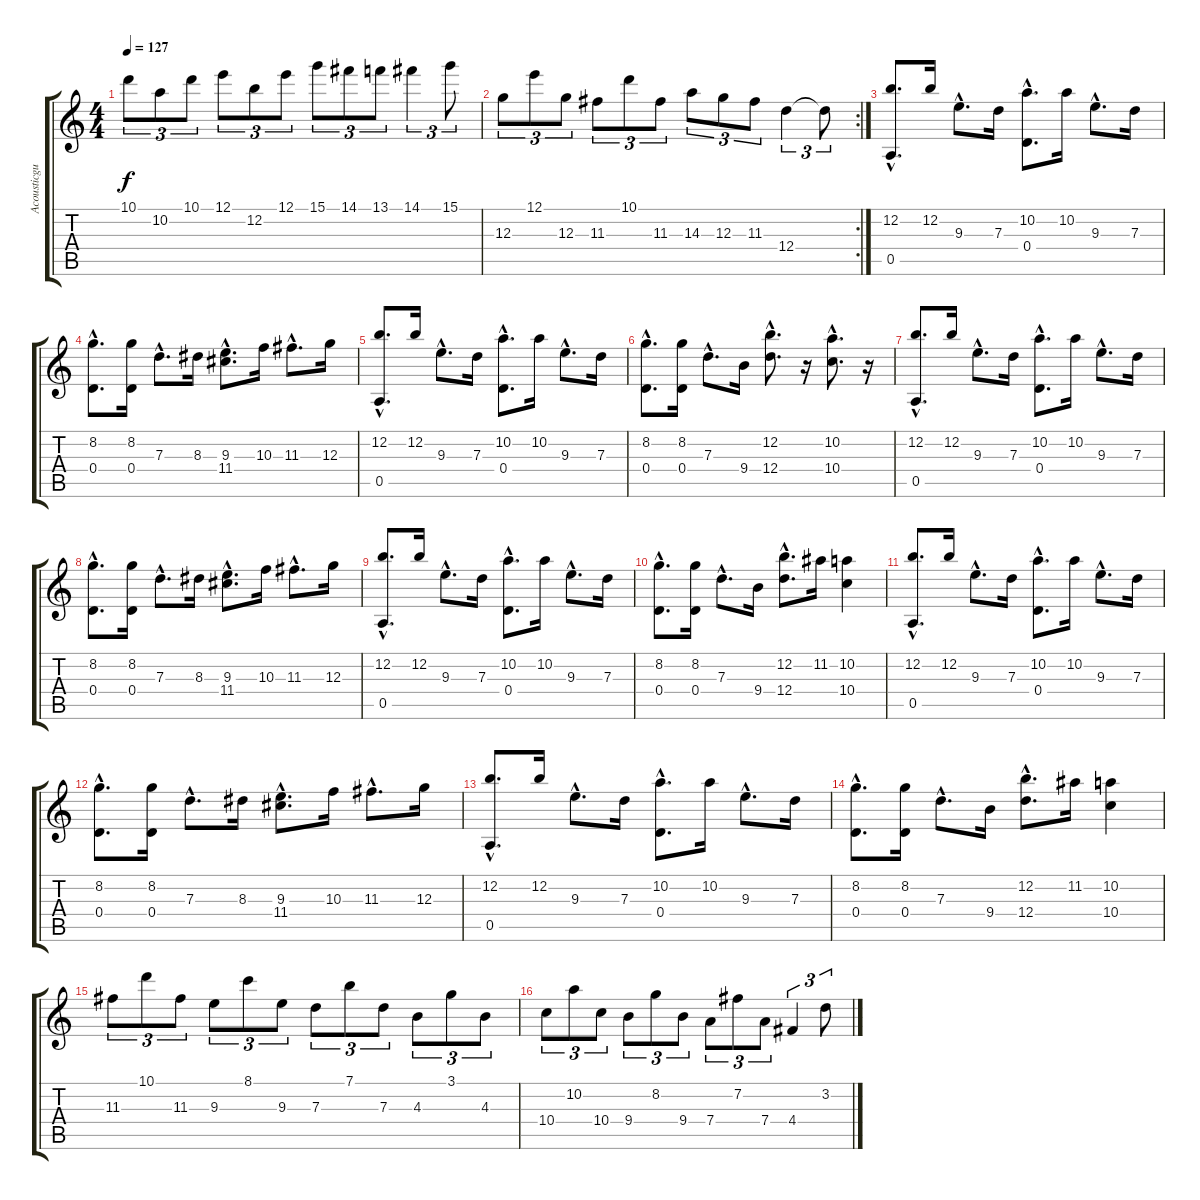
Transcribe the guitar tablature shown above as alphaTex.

\track ("Acousticguitar" "Acousticgu") {instrument acousticguitarsteel}
\staff {score tabs}
\tuning (E4 B3 G3 D3 A2 E2) {hide}
\ts (4 4)
\tempo 127
\clef g2
\ks c
10.1.8{tu (3 2) dy f} 10.2.8{tu (3 2)} 10.1.8{tu (3 2)} 12.1.8{tu (3 2)} 12.2.8{tu (3 2)} 12.1.8{tu (3 2)} 15.1.8{tu (3 2)} 14.1.8{tu (3 2)} 13.1.8{tu (3 2)} 14.1.4{tu (3 2)} 15.1.8{tu (3 2)} |
\rc 2
12.3.8{tu (3 2)} 12.1.8{tu (3 2)} 12.3.8{tu (3 2)} 11.3.8{tu (3 2)} 10.1.8{tu (3 2)} 11.3.8{tu (3 2)} 14.3.8{tu (3 2)} 12.3.8{tu (3 2)} 11.3.8{tu (3 2)} 12.4.4{tu (3 2)} 12.4{t}.8{tu (3 2)} |
(12.2{hac} 0.5{hac}).8{d} 12.2.16 9.3{hac}.8{d} 7.3.16 (10.2{hac} 0.4{hac}).8{d} 10.2.16 9.3{hac}.8{d} 7.3.16 |
(8.2{hac} 0.4{hac}).8{d} (8.2 0.4).16 7.3{hac}.8{d} 8.3.16 (9.3{hac} 11.4{hac}).8{d} 10.3.16 11.3{hac}.8{d} 12.3.16 |
(12.2{hac} 0.5{hac}).8{d} 12.2.16 9.3{hac}.8{d} 7.3.16 (10.2{hac} 0.4{hac}).8{d} 10.2.16 9.3{hac}.8{d} 7.3.16 |
(8.2{hac} 0.4{hac}).8{d} (8.2 0.4).16 7.3{hac}.8{d} 9.4.16 (12.2{hac} 12.4{hac}).8{d} r.16 (10.2{hac} 10.4{hac}).8{d} r.16 |
(12.2{hac} 0.5{hac}).8{d} 12.2.16 9.3{hac}.8{d} 7.3.16 (10.2{hac} 0.4{hac}).8{d} 10.2.16 9.3{hac}.8{d} 7.3.16 |
(8.2{hac} 0.4{hac}).8{d} (8.2 0.4).16 7.3{hac}.8{d} 8.3.16 (9.3{hac} 11.4{hac}).8{d} 10.3.16 11.3{hac}.8{d} 12.3.16 |
(12.2{hac} 0.5{hac}).8{d} 12.2.16 9.3{hac}.8{d} 7.3.16 (10.2{hac} 0.4{hac}).8{d} 10.2.16 9.3{hac}.8{d} 7.3.16 |
(8.2{hac} 0.4{hac}).8{d} (8.2 0.4).16 7.3{hac}.8{d} 9.4.16 (12.2{hac} 12.4{hac}).8{d} 11.2.16 (10.2 10.4).4 |
(12.2{hac} 0.5{hac}).8{d} 12.2.16 9.3{hac}.8{d} 7.3.16 (10.2{hac} 0.4{hac}).8{d} 10.2.16 9.3{hac}.8{d} 7.3.16 |
(8.2{hac} 0.4{hac}).8{d} (8.2 0.4).16 7.3{hac}.8{d} 8.3.16 (9.3{hac} 11.4{hac}).8{d} 10.3.16 11.3{hac}.8{d} 12.3.16 |
(12.2{hac} 0.5{hac}).8{d} 12.2.16 9.3{hac}.8{d} 7.3.16 (10.2{hac} 0.4{hac}).8{d} 10.2.16 9.3{hac}.8{d} 7.3.16 |
(8.2{hac} 0.4{hac}).8{d} (8.2 0.4).16 7.3{hac}.8{d} 9.4.16 (12.2{hac} 12.4{hac}).8{d} 11.2.16 (10.2 10.4).4 |
11.3.8{tu (3 2)} 10.1.8{tu (3 2)} 11.3.8{tu (3 2)} 9.3.8{tu (3 2)} 8.1.8{tu (3 2)} 9.3.8{tu (3 2)} 7.3.8{tu (3 2)} 7.1.8{tu (3 2)} 7.3.8{tu (3 2)} 4.3.8{tu (3 2)} 3.1.8{tu (3 2)} 4.3.8{tu (3 2)} |
10.4.8{tu (3 2)} 10.2.8{tu (3 2)} 10.4.8{tu (3 2)} 9.4.8{tu (3 2)} 8.2.8{tu (3 2)} 9.4.8{tu (3 2)} 7.4.8{tu (3 2)} 7.2.8{tu (3 2)} 7.4.8{tu (3 2)} 4.4.4{tu (3 2)} 3.2.8{tu (3 2)}
